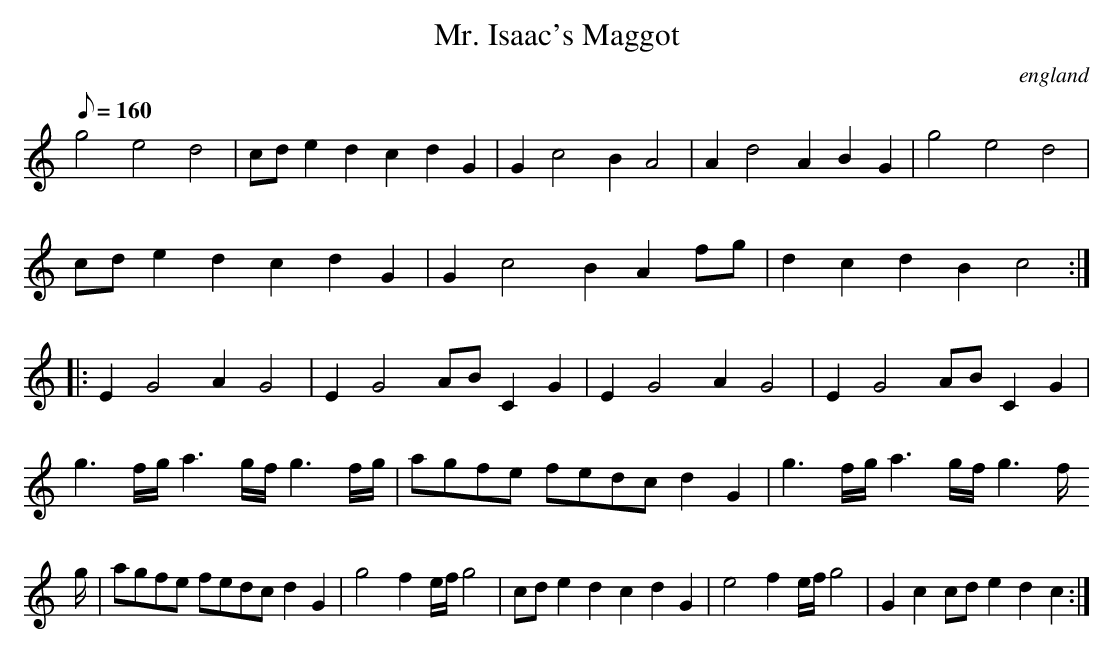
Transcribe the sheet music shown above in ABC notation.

X:1
T: Mr. Isaac's Maggot
O:england
M:3/2s
L:1/8
Q:160
K:C
g4 e4 d4|cd e2 d2 c2 d2 G2|G2 c4 B2 A4| A2 d4 A2 B2G2| \
g4 e4 d4|cd e2 d2 c2 d2 G2|G2 c4 B2 A2 fg| d2 c2 d2 B2 c4::\
E2 G4 A2 G4| E2 G4 AB C2 G2| E2 G4 A2 G4| E2 G4 AB C2 G2| \
g3 f/2g/2 a3 g/2f/2 g3 f/2g/2|agfe fedc d2 G2|g3 f/2g/2 a3 g/2f/2 g3 f/2
g/2|\
agfe fedc d2 G2|g4 f2 e/2f/2 g4|cd e2 d2 c2 d2 G2|e4 f2 e/2f/2 g4|\
G2 c2 cd e2 d2 c2:|
